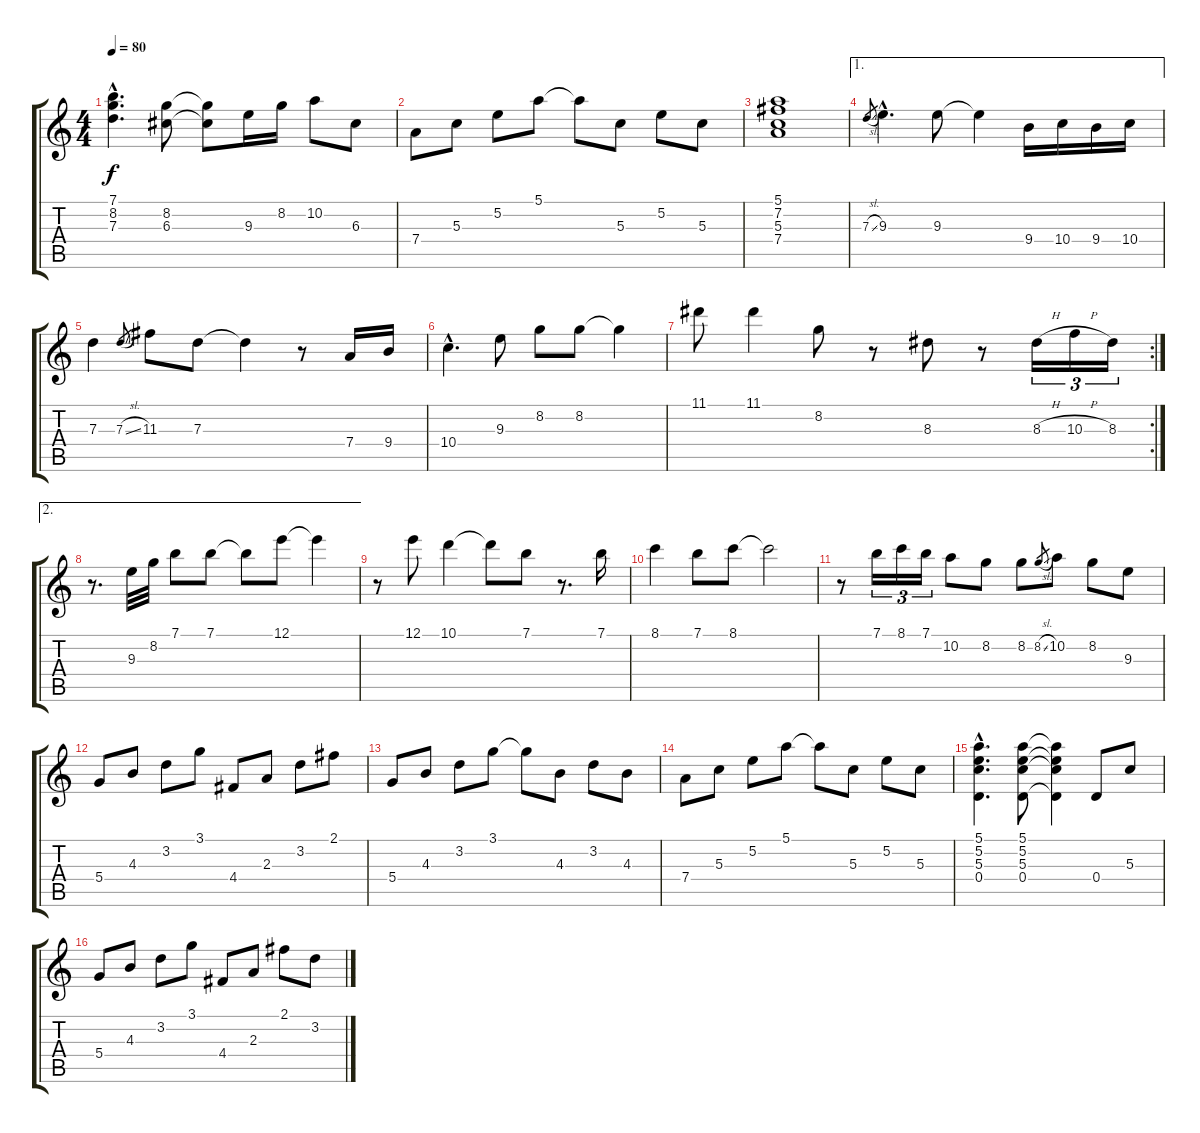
\track "" {instrument acousticguitarsteel}
\staff {score tabs}
\tuning (E4 B3 G3 D3 A2 E2) {hide}
\ts (4 4)
\tempo 80
\clef g2
\ks c
(7.1{hac} 8.2{hac} 7.3{hac}).4{d dy f} (8.2 6.3).8 (8.2{t} 6.3{t}).8 9.3.16 8.2.16 10.2.8 6.3.8 |
7.4.8 5.3.8 5.2.8 5.1.8 5.1{t}.8 5.3.8 5.2.8 5.3.8 |
(5.1 7.2 5.3 7.4).1 |
\ae 1
7.3{sl}.8{gr} 9.3{hac}.4{d} 9.3.8 9.3{t}.4 9.4.16 10.4.16 9.4.16 10.4.16 |
7.3.4 7.3{sl}.8{gr} 11.3.8 7.3.8 7.3{t}.4 r.8 7.4.16 9.4.16 |
10.4{hac}.4{d} 9.3.8 8.2.8 8.2.8 8.2{t}.4 |
\rc 2
11.1.8 11.1.4 8.2.8 r.8 8.3.8 r.8 8.3{h}.16{tu (3 2)} 10.3{h}.16{tu (3 2)} 8.3.16{tu (3 2)} |
\ae 2
r.8{d} 9.3.32 8.2.32 7.1.8 7.1.8 7.1{t}.8 12.1.8 12.1{t}.4 |
r.8 12.1.8 10.1.4 10.1{t}.8 7.1.8 r.8{d} 7.1.16 |
8.1.4 7.1.8 8.1.8 8.1{t}.2 |
r.8 7.1.16{tu (3 2)} 8.1.16{tu (3 2)} 7.1.16{tu (3 2)} 10.2.8 8.2.8 8.2.8 8.2{sl}.8{gr} 10.2.8 8.2.8 9.3.8 |
5.4.8 4.3.8 3.2.8 3.1.8 4.4.8 2.3.8 3.2.8 2.1.8 |
5.4.8 4.3.8 3.2.8 3.1.8 3.1{t}.8 4.3.8 3.2.8 4.3.8 |
7.4.8 5.3.8 5.2.8 5.1.8 5.1{t}.8 5.3.8 5.2.8 5.3.8 |
(5.1{hac} 5.2{hac} 5.3{hac} 0.4{hac}).4{d} (5.1 5.2 5.3 0.4).8 (5.1{t} 5.2{t} 5.3{t} 0.4{t}).4 0.4.8 5.3.8 |
5.4.8 4.3.8 3.2.8 3.1.8 4.4.8 2.3.8 2.1.8 3.2.8
